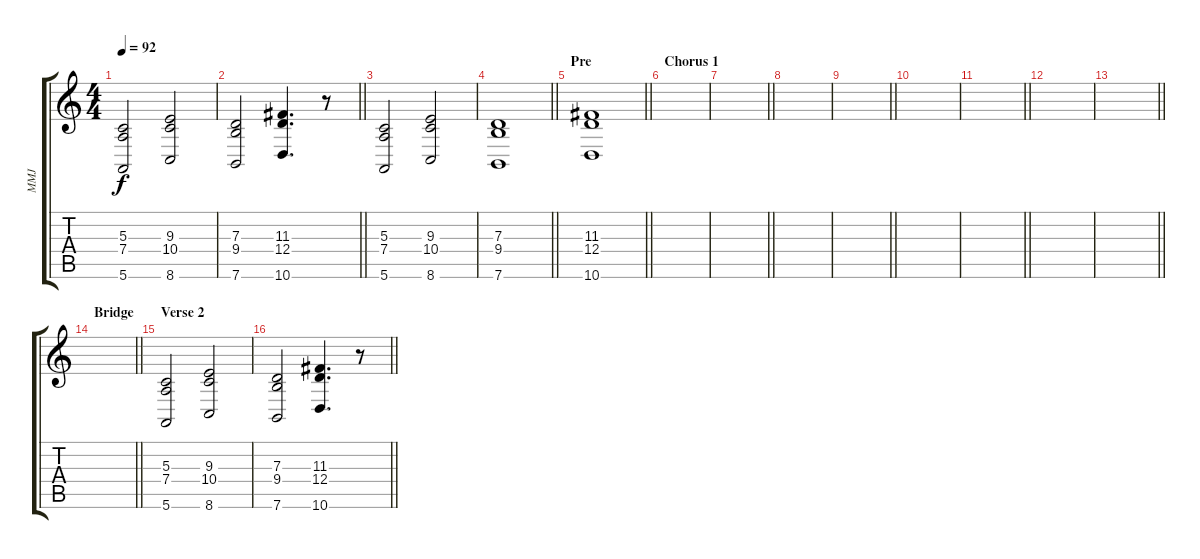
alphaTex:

\track ("MMJ" "MMJ") {instrument voiceoohs}
\staff {score tabs}
\tuning (E4 B3 G3 D3 A2 E2) {hide}
\ts (4 4)
\tempo 92
\clef g2
\ks c
(5.3 7.4 5.6).2{dy f} (9.3 10.4 8.6).2 |
\barLineRight lightlight
(7.3 9.4 7.6).2 (11.3 12.4 10.6).4{d} r.8 |
(5.3 7.4 5.6).2 (9.3 10.4 8.6).2 |
\barLineRight lightlight
(7.3 9.4 7.6).1 |
\section ("" "Pre")
\barLineRight lightlight
(11.3 12.4 10.6).1 |
\section ("" "Chorus 1")
|
\barLineRight lightlight
|
|
\barLineRight lightlight
|
|
\barLineRight lightlight
|
|
\barLineRight lightlight
|
\section ("" "Bridge")
\barLineRight lightlight
|
\section ("" "Verse 2")
(5.3 7.4 5.6).2 (9.3 10.4 8.6).2 |
\barLineRight lightlight
(7.3 9.4 7.6).2 (11.3 12.4 10.6).4{d} r.8
